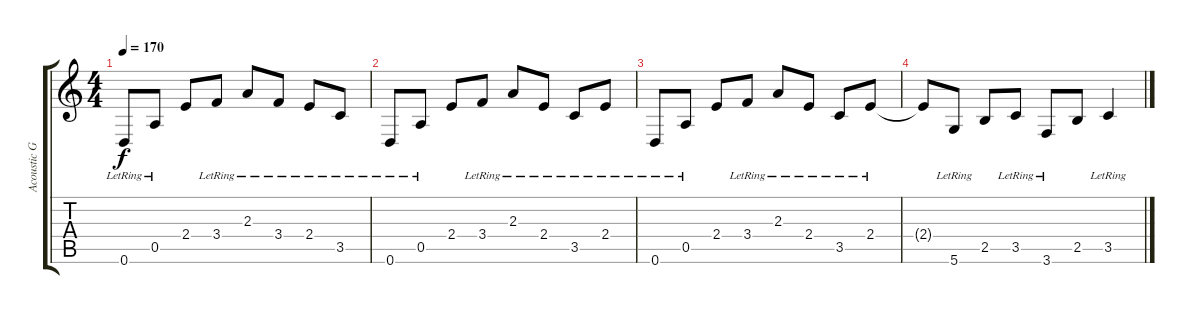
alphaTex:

\track ("Acoustic Guitar" "Acoustic G") {instrument acousticguitarsteel}
\staff {score tabs}
\tuning (E4 B3 G3 D3 A2 D2) {hide}
\ts (4 4)
\tempo 170
\clef g2
\ks c
0.6{lr}.8{dy f} 0.5{lr}.8 2.4.8 3.4{lr}.8 2.3{lr}.8 3.4{lr}.8 2.4{lr}.8 3.5{lr}.8 |
0.6{lr}.8 0.5{lr}.8 2.4.8 3.4{lr}.8 2.3{lr}.8 2.4{lr}.8 3.5{lr}.8 2.4{lr}.8 |
0.6{lr}.8 0.5{lr}.8 2.4.8 3.4{lr}.8 2.3{lr}.8 2.4{lr}.8 3.5{lr}.8 2.4{lr}.8 |
2.4{t}.8 5.6{lr}.8 2.5.8 3.5{lr}.8 3.6{lr}.8 2.5.8 3.5{lr}.4
